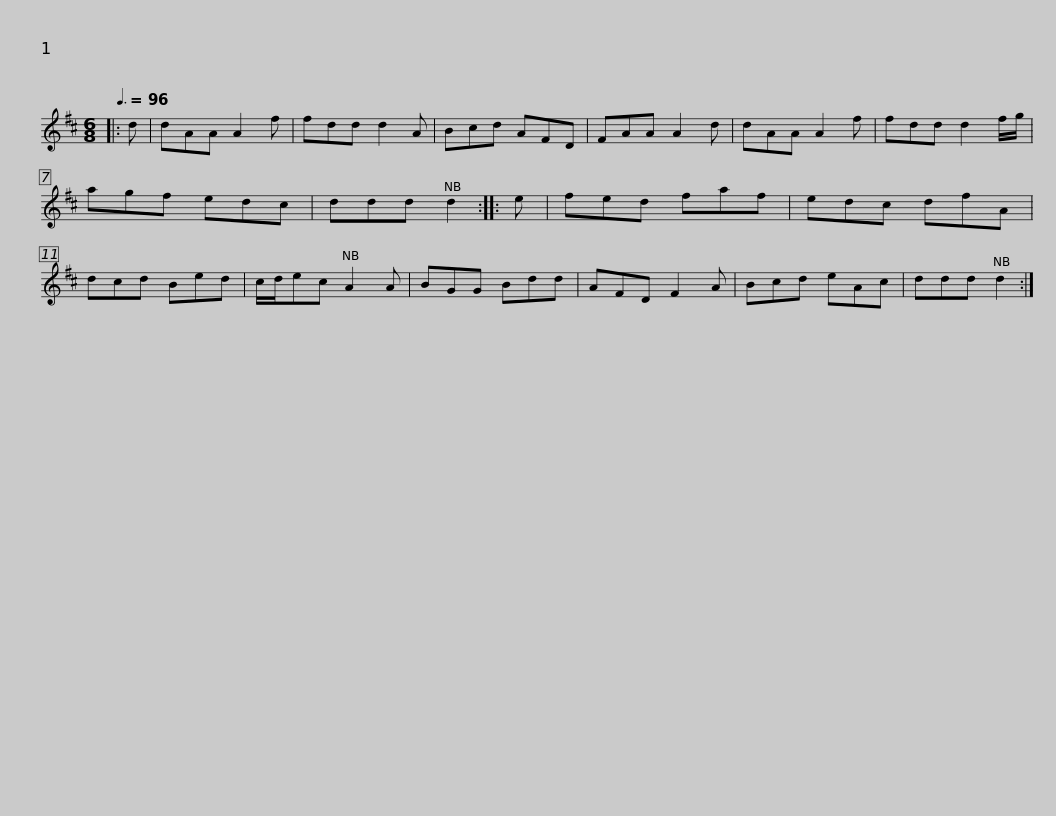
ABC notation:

X:1
L:1/8
Q:3/8=96
M:6/8
I:linebreak $
K:D
V:1 treble
V:1
|: d | dAA A2 f | fdd d2 A | Bcd AFD | FAA A2 d | %5
 dAA A2 f | fdd d2 f/g/ | agf edc |$ ddd d2 :: e | %10
 fed faf | edc dfA | dcd Bed | c/d/ec A2 A | BGG Bdd | %15
 AFD F2 A |$ Bcd eAc | ddd d2 :| %18
